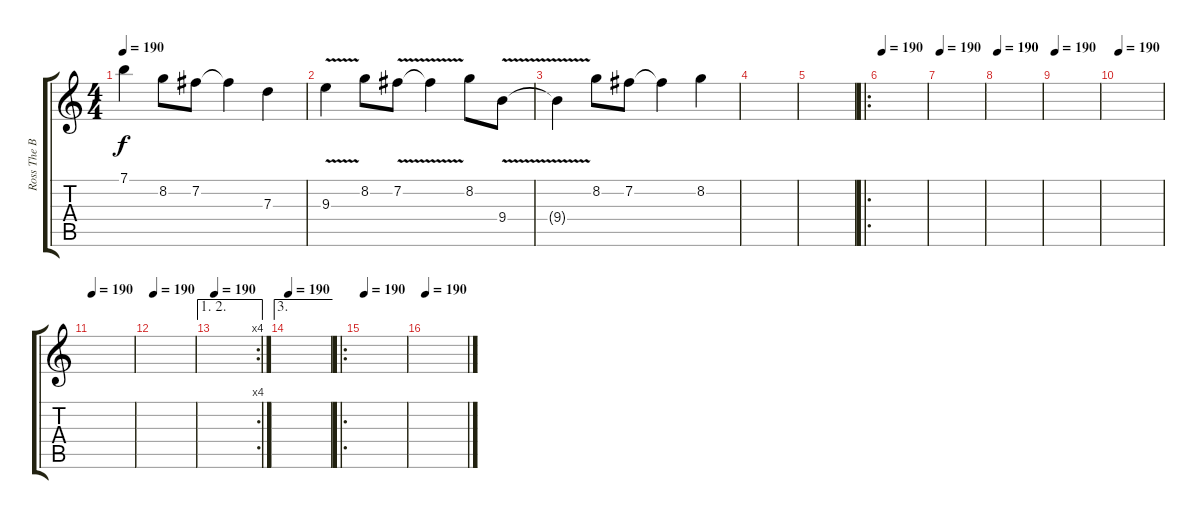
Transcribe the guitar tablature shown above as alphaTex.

\track ("Ross The Boss Intro 2" "Ross The B") {instrument distortionguitar}
\staff {score tabs}
\tuning (E4 B3 G3 D3 A2 E2) {hide}
\ts (4 4)
\tempo 190
\clef g2
\ks c
7.1{t}.4{dy f} 8.2.8 7.2.8 7.2{t}.4 7.3.4 |
9.3{v}.4 8.2.8 7.2{v}.8 7.2{t}.4 8.2.8 9.4{v}.8 |
9.4{t}.4 8.2.8 7.2.8 7.2{t}.4 8.2.4 |
|
|
\ro
\tempo 190
|
\tempo 190
|
\tempo 190
|
\tempo 190
|
\tempo 190
|
\tempo 190
|
\tempo 190
|
\ae (1 2)
\rc 4
\tempo 190
|
\ae 3
\tempo 190
|
\ro
\tempo 190
|
\tempo 190
